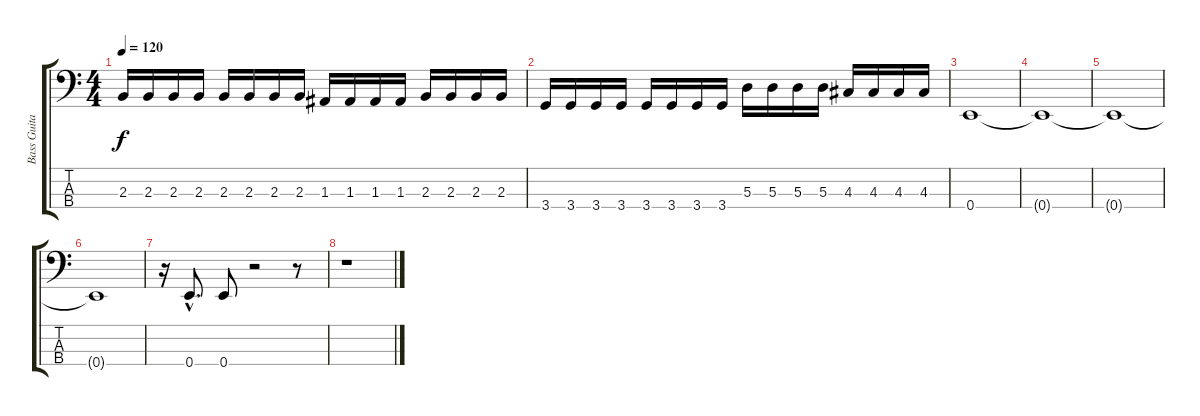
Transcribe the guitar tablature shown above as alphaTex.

\track ("Bass Guitar" "Bass Guita") {instrument electricbassfinger}
\staff {score tabs}
\tuning (G2 D2 A1 E1) {hide}
\ts (4 4)
\tempo 120
\clef f4
\ks c
2.3.16{dy f} 2.3.16 2.3.16 2.3.16 2.3.16 2.3.16 2.3.16 2.3.16 1.3.16 1.3.16 1.3.16 1.3.16 2.3.16 2.3.16 2.3.16 2.3.16 |
3.4.16 3.4.16 3.4.16 3.4.16 3.4.16 3.4.16 3.4.16 3.4.16 5.3.16 5.3.16 5.3.16 5.3.16 4.3.16 4.3.16 4.3.16 4.3.16 |
0.4.1 |
0.4{t}.1 |
0.4{t}.1 |
0.4{t}.1 |
r.16 0.4{hac}.8{d} 0.4.8 r.2 r.8 |
r.1
